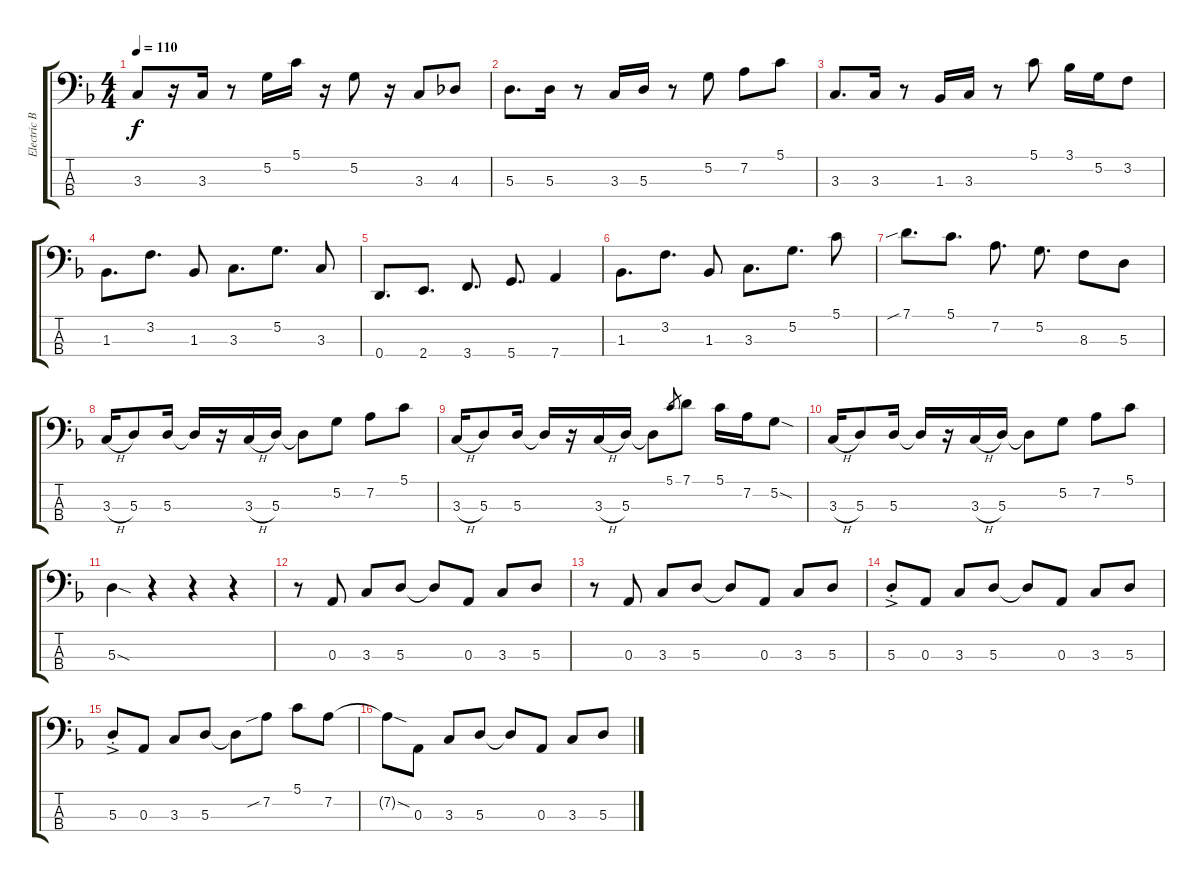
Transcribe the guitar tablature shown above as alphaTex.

\track ("Electric Bass" "Electric B") {instrument electricbassfinger}
\staff {score tabs}
\tuning (G2 D2 A1 D1) {hide}
\ts (4 4)
\tempo 110
\clef f4
\ks dminor
3.3.8{dy f} r.16 3.3.16 r.8 5.2.16 5.1.16 r.16 5.2.8 r.16 3.3.8 4.3.8 |
5.3.8{d} 5.3.16 r.8 3.3.16 5.3.16 r.8 5.2.8 7.2.8 5.1.8 |
3.3.8{d} 3.3.16 r.8 1.3.16 3.3.16 r.8 5.1.8 3.1.16 5.2.16 3.2.8 |
1.3.8{d} 3.2.8{d} 1.3.8 3.3.8{d} 5.2.8{d} 3.3.8 |
0.4.8{d} 2.4.8{d} 3.4.8{d} 5.4.8{d} 7.4.4 |
1.3.8{d} 3.2.8{d} 1.3.8 3.3.8{d} 5.2.8{d} 5.1.8 |
7.1{sib}.8{d} 5.1.8{d} 7.2.8{d} 5.2.8{d} 8.3.8 5.3.8 |
3.3{h}.16 5.3.8 5.3.16 5.3{t}.16 r.16 3.3{h}.16 5.3.16 5.3{t}.8 5.2.8 7.2.8 5.1.8 |
3.3{h}.16 5.3.8 5.3.16 5.3{t}.16 r.16 3.3{h}.16 5.3.16 5.3{t}.8 5.1.8{gr} 7.1.8 5.1.16 7.2.16 5.2{sod}.8 |
3.3{h}.16 5.3.8 5.3.16 5.3{t}.16 r.16 3.3{h}.16 5.3.16 5.3{t}.8 5.2.8 7.2.8 5.1.8 |
5.3{sod}.4 r.4 r.4 r.4 |
r.8 0.3.8 3.3.8 5.3.8 5.3{t}.8 0.3.8 3.3.8 5.3.8 |
r.8 0.3.8 3.3.8 5.3.8 5.3{t}.8 0.3.8 3.3.8 5.3.8 |
5.3{ac st}.8 0.3.8 3.3.8 5.3.8 5.3{t}.8 0.3.8 3.3.8 5.3.8 |
5.3{ac st}.8 0.3.8 3.3.8 5.3.8 5.3{t}.8 7.2{sib}.8 5.1.8 7.2.8 |
7.2{sod t}.8 0.3.8 3.3.8 5.3.8 5.3{t}.8 0.3.8 3.3.8 5.3.8
